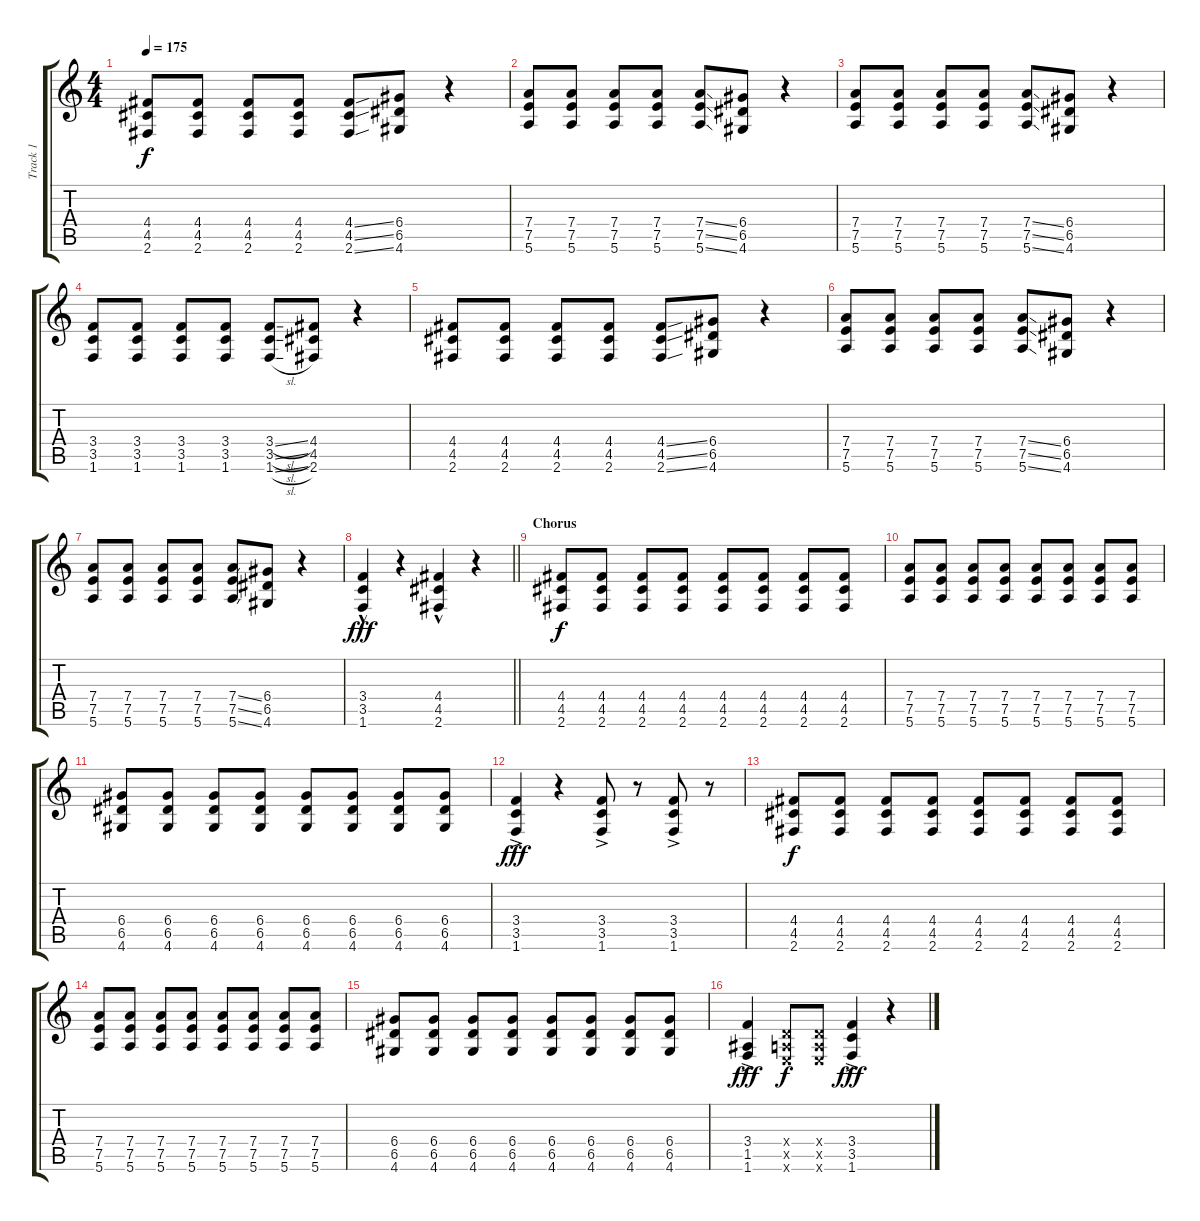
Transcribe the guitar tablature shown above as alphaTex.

\track ("Track 1" "Track 1") {instrument distortionguitar}
\staff {score tabs}
\tuning (E4 B3 G3 D3 A2 E2) {hide}
\ts (4 4)
\tempo 175
\clef g2
\ks c
(4.4 4.5 2.6).8{dy f} (4.4 4.5 2.6).8 (4.4 4.5 2.6).8 (4.4 4.5 2.6).8 (4.4{ss} 4.5{ss} 2.6{ss}).8 (6.4 6.5 4.6).8 r.4 |
(7.4 7.5 5.6).8 (7.4 7.5 5.6).8 (7.4 7.5 5.6).8 (7.4 7.5 5.6).8 (7.4{ss} 7.5{ss} 5.6{ss}).8 (6.4 6.5 4.6).8 r.4 |
(7.4 7.5 5.6).8 (7.4 7.5 5.6).8 (7.4 7.5 5.6).8 (7.4 7.5 5.6).8 (7.4{ss} 7.5{ss} 5.6{ss}).8 (6.4 6.5 4.6).8 r.4 |
(3.4 3.5 1.6).8 (3.4 3.5 1.6).8 (3.4 3.5 1.6).8 (3.4 3.5 1.6).8 (3.4{sl} 3.5{sl} 1.6{sl}).8 (4.4 4.5 2.6).8 r.4 |
(4.4 4.5 2.6).8 (4.4 4.5 2.6).8 (4.4 4.5 2.6).8 (4.4 4.5 2.6).8 (4.4{ss} 4.5{ss} 2.6{ss}).8 (6.4 6.5 4.6).8 r.4 |
(7.4 7.5 5.6).8 (7.4 7.5 5.6).8 (7.4 7.5 5.6).8 (7.4 7.5 5.6).8 (7.4{ss} 7.5{ss} 5.6{ss}).8 (6.4 6.5 4.6).8 r.4 |
(7.4 7.5 5.6).8 (7.4 7.5 5.6).8 (7.4 7.5 5.6).8 (7.4 7.5 5.6).8 (7.4{ss} 7.5{ss} 5.6{ss}).8 (6.4 6.5 4.6).8 r.4 |
\barLineRight lightlight
(3.4{hac} 3.5{hac} 1.6{hac}).4{dy fff} r.4 (4.4{hac} 4.5{hac} 2.6{hac}).4 r.4 |
\section ("" "Chorus")
(4.4 4.5 2.6).8{dy f} (4.4 4.5 2.6).8 (4.4 4.5 2.6).8 (4.4 4.5 2.6).8 (4.4 4.5 2.6).8 (4.4 4.5 2.6).8 (4.4 4.5 2.6).8 (4.4 4.5 2.6).8 |
(7.4 7.5 5.6).8 (7.4 7.5 5.6).8 (7.4 7.5 5.6).8 (7.4 7.5 5.6).8 (7.4 7.5 5.6).8 (7.4 7.5 5.6).8 (7.4 7.5 5.6).8 (7.4 7.5 5.6).8 |
(6.4 6.5 4.6).8 (6.4 6.5 4.6).8 (6.4 6.5 4.6).8 (6.4 6.5 4.6).8 (6.4 6.5 4.6).8 (6.4 6.5 4.6).8 (6.4 6.5 4.6).8 (6.4 6.5 4.6).8 |
(3.4{ac} 3.5{ac} 1.6{ac}).4{dy fff} r.4 (3.4{ac} 3.5{ac} 1.6{ac}).8 r.8 (3.4{ac} 3.5{ac} 1.6{ac}).8 r.8 |
(4.4 4.5 2.6).8{dy f} (4.4 4.5 2.6).8 (4.4 4.5 2.6).8 (4.4 4.5 2.6).8 (4.4 4.5 2.6).8 (4.4 4.5 2.6).8 (4.4 4.5 2.6).8 (4.4 4.5 2.6).8 |
(7.4 7.5 5.6).8 (7.4 7.5 5.6).8 (7.4 7.5 5.6).8 (7.4 7.5 5.6).8 (7.4 7.5 5.6).8 (7.4 7.5 5.6).8 (7.4 7.5 5.6).8 (7.4 7.5 5.6).8 |
(6.4 6.5 4.6).8 (6.4 6.5 4.6).8 (6.4 6.5 4.6).8 (6.4 6.5 4.6).8 (6.4 6.5 4.6).8 (6.4 6.5 4.6).8 (6.4 6.5 4.6).8 (6.4 6.5 4.6).8 |
(3.4{ac} 1.5{ac} 1.6{ac}).4{dy fff} (0.4{x} 0.5{x} 0.6{x}).8{dy f} (0.4{x} 0.5{x} 0.6{x}).8 (3.4{ac} 3.5{ac} 1.6{ac}).4{dy fff} r.4
